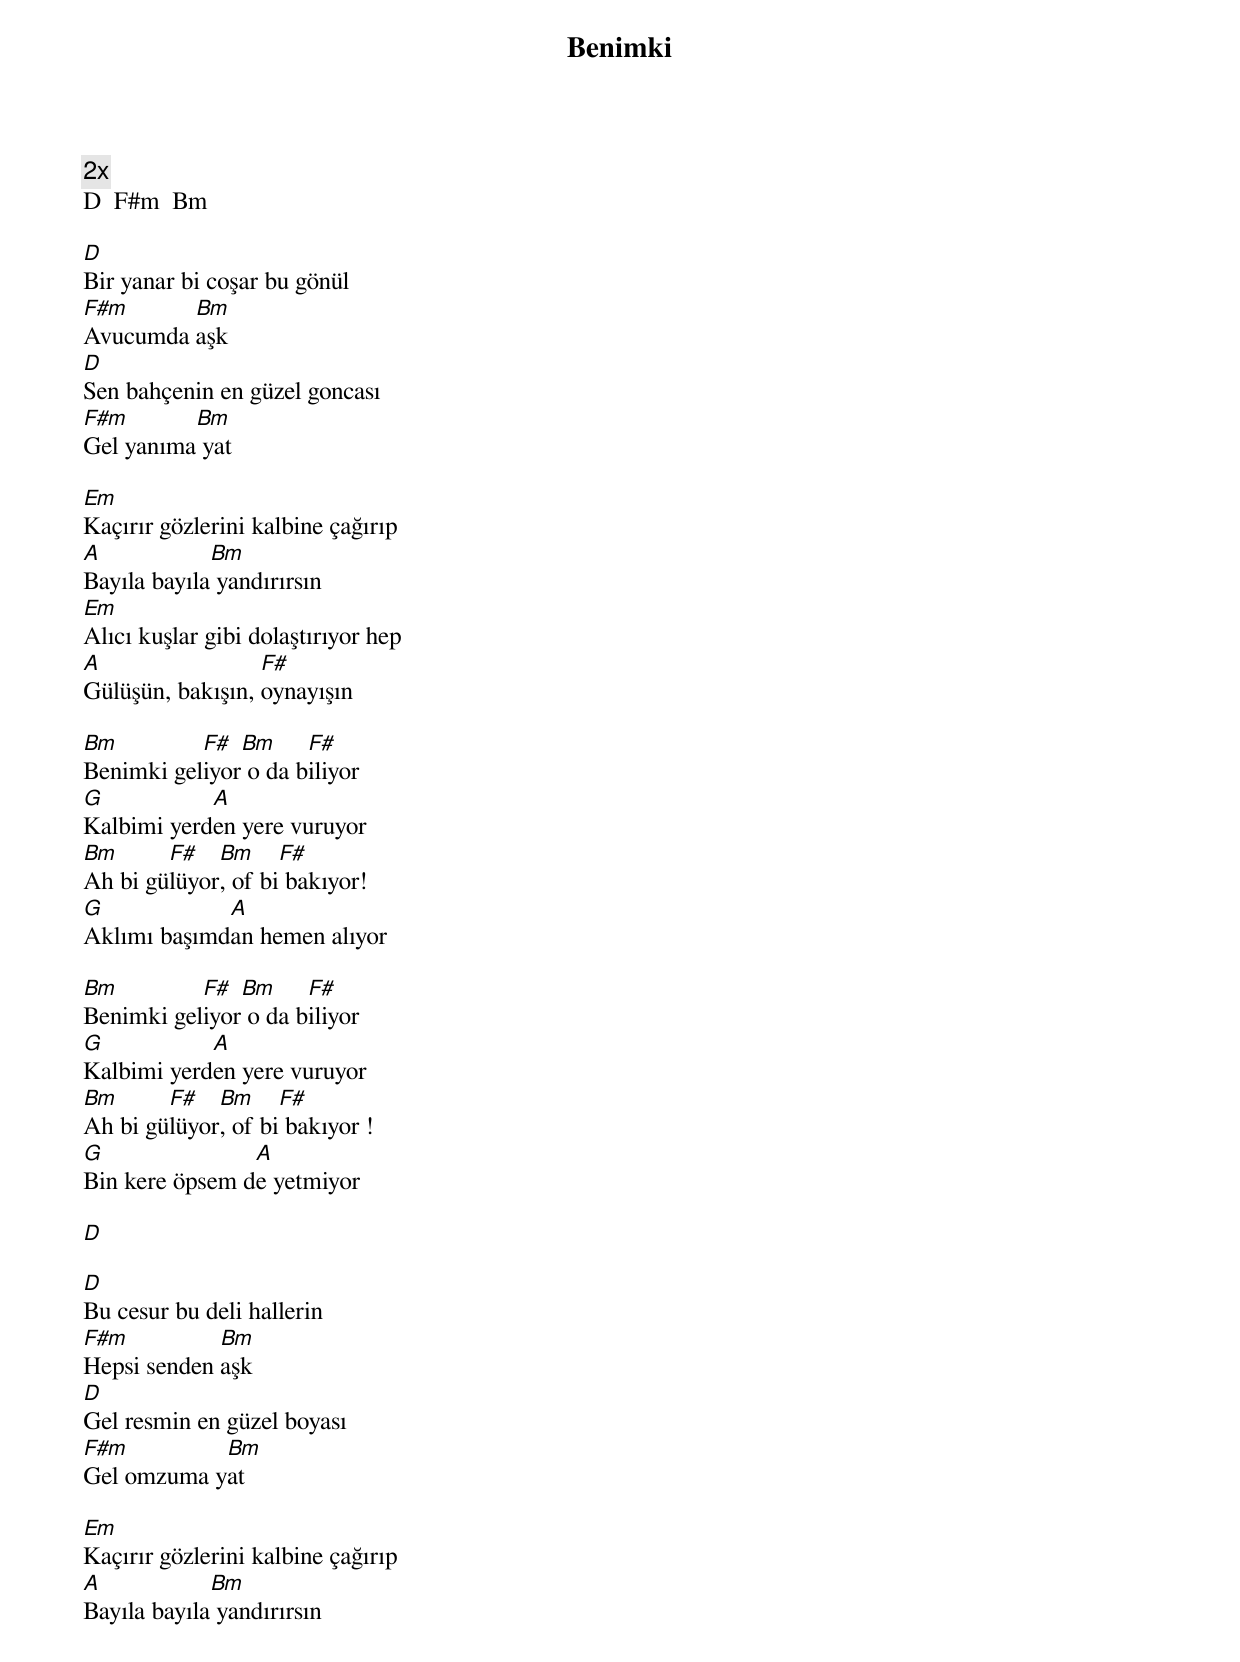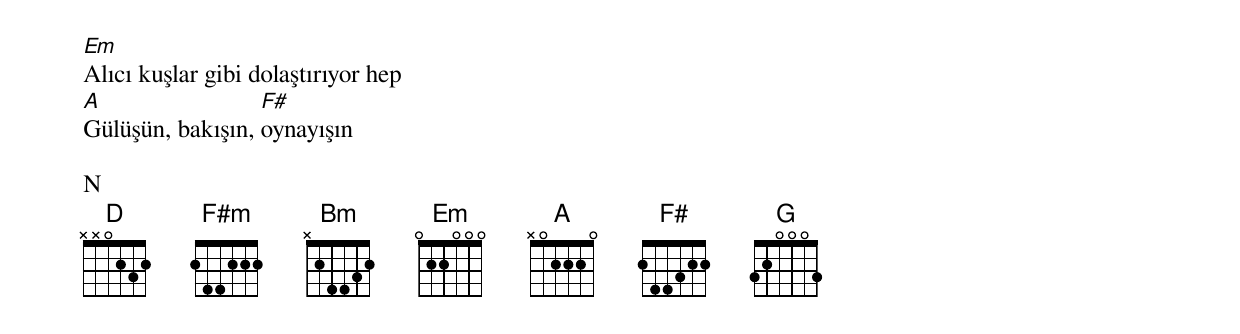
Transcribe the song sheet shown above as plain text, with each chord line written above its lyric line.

{title: Benimki}
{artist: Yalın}

2x
D  F#m  Bm

D
Bir yanar bi coşar bu gönül
F#m      Bm
Avucumda aşk
D
Sen bahçenin en güzel goncası
F#m       Bm
Gel yanıma yat

Em
Kaçırır gözlerini kalbine çağırıp
A            Bm
Bayıla bayıla yandırırsın
Em
Alıcı kuşlar gibi dolaştırıyor hep
A                 F#
Gülüşün, bakışın, oynayışın

Bm         F#  Bm     F#
Benimki geliyor o da biliyor
G           A
Kalbimi yerden yere vuruyor
Bm      F#   Bm     F#
Ah bi gülüyor, of bi bakıyor!
G            A
Aklımı başımdan hemen alıyor

Bm         F#  Bm     F#
Benimki geliyor o da biliyor
G           A
Kalbimi yerden yere vuruyor
Bm      F#   Bm     F#
Ah bi gülüyor, of bi bakıyor !
G               A
Bin kere öpsem de yetmiyor

D

D
Bu cesur bu deli hallerin
F#m          Bm
Hepsi senden aşk
D
Gel resmin en güzel boyası
F#m         Bm
Gel omzuma yat

Em
Kaçırır gözlerini kalbine çağırıp
A            Bm
Bayıla bayıla yandırırsın
Em
Alıcı kuşlar gibi dolaştırıyor hep
A                 F#
Gülüşün, bakışın, oynayışın

N
